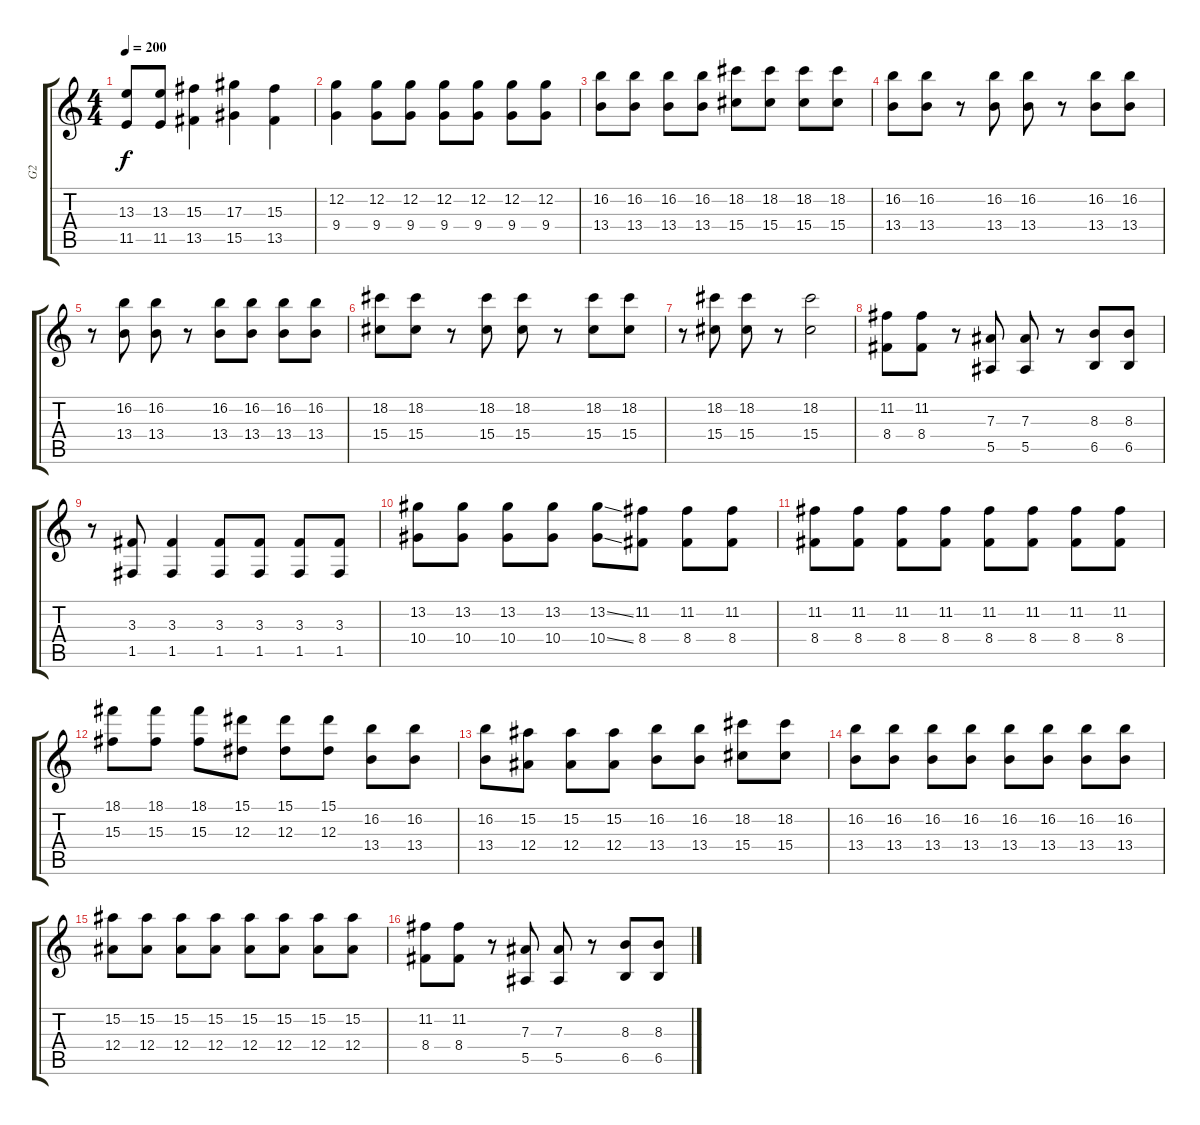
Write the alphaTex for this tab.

\track ("G2" "G2") {instrument overdrivenguitar}
\staff {score tabs}
\tuning (C4 G3 Eb3 Bb2 F2 C2) {hide}
\ts (4 4)
\tempo 200
\clef g2
\ks c
(13.3{t} 11.5{t}).8{dy f} (13.3 11.5).8 (15.3 13.5).4 (17.3 15.5).4 (15.3 13.5).4 |
(12.2 9.4).4 (12.2 9.4).8 (12.2 9.4).8 (12.2 9.4).8 (12.2 9.4).8 (12.2 9.4).8 (12.2 9.4).8 |
(16.2 13.4).8 (16.2 13.4).8 (16.2 13.4).8 (16.2 13.4).8 (18.2 15.4).8 (18.2 15.4).8 (18.2 15.4).8 (18.2 15.4).8 |
(16.2 13.4).8 (16.2 13.4).8 r.8 (16.2 13.4).8 (16.2 13.4).8 r.8 (16.2 13.4).8 (16.2 13.4).8 |
r.8 (16.2 13.4).8 (16.2 13.4).8 r.8 (16.2 13.4).8 (16.2 13.4).8 (16.2 13.4).8 (16.2 13.4).8 |
(18.2 15.4).8 (18.2 15.4).8 r.8 (18.2 15.4).8 (18.2 15.4).8 r.8 (18.2 15.4).8 (18.2 15.4).8 |
r.8 (18.2 15.4).8 (18.2 15.4).8 r.8 (18.2 15.4).2 |
(11.2 8.4).8 (11.2 8.4).8 r.8 (7.3 5.5).8 (7.3 5.5).8 r.8 (8.3 6.5).8 (8.3 6.5).8 |
r.8 (3.3 1.5).8 (3.3 1.5).4 (3.3 1.5).8 (3.3 1.5).8 (3.3 1.5).8 (3.3 1.5).8 |
(13.2 10.4).8 (13.2 10.4).8 (13.2 10.4).8 (13.2 10.4).8 (13.2{ss} 10.4{ss}).8 (11.2 8.4).8 (11.2 8.4).8 (11.2 8.4).8 |
(11.2 8.4).8 (11.2 8.4).8 (11.2 8.4).8 (11.2 8.4).8 (11.2 8.4).8 (11.2 8.4).8 (11.2 8.4).8 (11.2 8.4).8 |
(18.1 15.3).8 (18.1 15.3).8 (18.1 15.3).8 (15.1 12.3).8 (15.1 12.3).8 (15.1 12.3).8 (16.2 13.4).8 (16.2 13.4).8 |
(16.2 13.4).8 (15.2 12.4).8 (15.2 12.4).8 (15.2 12.4).8 (16.2 13.4).8 (16.2 13.4).8 (18.2 15.4).8 (18.2 15.4).8 |
(16.2 13.4).8 (16.2 13.4).8 (16.2 13.4).8 (16.2 13.4).8 (16.2 13.4).8 (16.2 13.4).8 (16.2 13.4).8 (16.2 13.4).8 |
(15.2 12.4).8 (15.2 12.4).8 (15.2 12.4).8 (15.2 12.4).8 (15.2 12.4).8 (15.2 12.4).8 (15.2 12.4).8 (15.2 12.4).8 |
(11.2 8.4).8 (11.2 8.4).8 r.8 (7.3 5.5).8 (7.3 5.5).8 r.8 (8.3 6.5).8 (8.3 6.5).8
